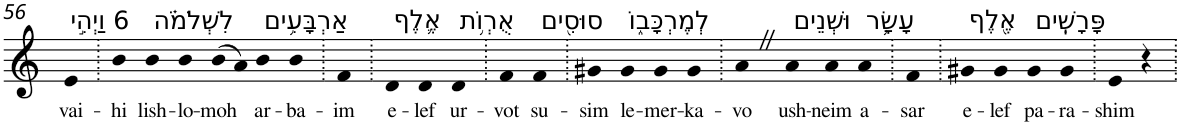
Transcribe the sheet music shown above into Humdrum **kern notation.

**kern	**text
*part1	*part1
*staff1	*staff1
*I"Piano	*
*I'Pno	*
!!LO:PB:g=z
*clefG2	*
*k[]	*
=56	=56
!LO:TX:a:t=6 וַיְהִ֣י	!
!	!LO:LY:b
4e	vai-
=57.	=57.
!	!LO:LY:b
4b	-hi
!LO:TX:a:t=לִשְׁלֹמֹ֗ה	!
!	!LO:LY:b
4b	lish-
!	!LO:LY:b
4b	-lo-
!	!LO:LY:b
(>8b	-moh
8a)	.
!LO:TX:a:t=אַרְבָּעִ֥ים	!
!	!LO:LY:b
4b	ar-
!	!LO:LY:b
4b	-ba-
=58.	=58.
!	!LO:LY:b
4f	-im
=59.	=59.
!LO:TX:a:t=אֶ֛לֶף	!
!	!LO:LY:b
4d	e-
!	!LO:LY:b
4d	-lef
!LO:TX:a:t=אֻרְוֺ֥ת	!
!	!LO:LY:b
4d	ur-
=60.	=60.
!	!LO:LY:b
4f	-vot
!LO:TX:a:t=סוּסִ֖ים	!
!	!LO:LY:b
4f	su-
=61.	=61.
!	!LO:LY:b
4g#X	-sim
!LO:TX:a:t=לְמֶרְכָּב֑וֹ	!
!	!LO:LY:b
4g#	le-
!	!LO:LY:b
4g#	-mer-
!	!LO:LY:b
4g#	-ka-
=62.	=62.
!	!LO:LY:b
4aZ	-vo
!LO:TX:a:t=וּשְׁנֵים	!
!	!LO:LY:b
4a	ush-
!	!LO:LY:b
4a	-neim
!LO:TX:a:t=עָשָׂ֥ר	!
!	!LO:LY:b
4a	a-
=63.	=63.
!	!LO:LY:b
4f	-sar
=64.	=64.
!LO:TX:a:t=אֶ֖לֶף	!
!	!LO:LY:b
4g#X	e-
!	!LO:LY:b
4g#	-lef
!LO:TX:a:t=פָּרָשִֽׁים	!
!	!LO:LY:b
4g#	pa-
!	!LO:LY:b
4g#	-ra-
=65.	=65.
!	!LO:LY:b
4e	-shim
4r	.
=.	=.
*-	*-
